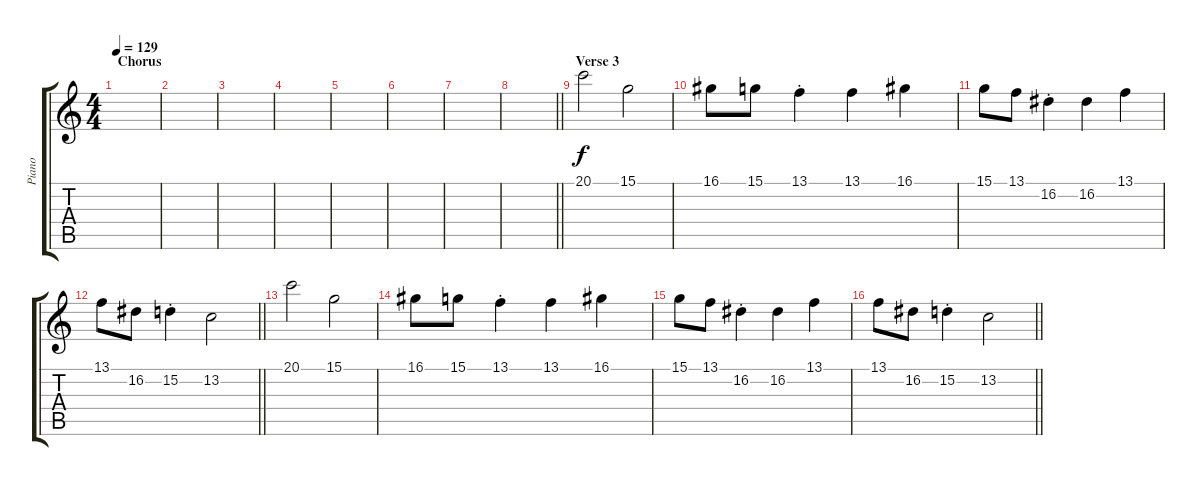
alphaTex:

\track ("Piano" "Piano") {instrument acousticgrandpiano}
\staff {score tabs}
\tuning (E4 B3 G3 D3 A2 E2) {hide}
\ts (4 4)
\section ("" "Chorus")
\tempo 129
\clef g2
\ks c
|
|
|
|
|
|
|
\barLineRight lightlight
|
\section ("" "Verse 3")
20.1.2{instrument acousticgrandpiano} 15.1.2 |
16.1.8 15.1.8 13.1{st}.4 13.1.4 16.1.4 |
15.1.8 13.1.8 16.2{st}.4 16.2.4 13.1.4 |
\barLineRight lightlight
13.1.8 16.2.8 15.2{st}.4 13.2.2 |
20.1.2 15.1.2 |
16.1.8 15.1.8 13.1{st}.4 13.1.4 16.1.4 |
15.1.8 13.1.8 16.2{st}.4 16.2.4 13.1.4 |
\barLineRight lightlight
13.1.8 16.2.8 15.2{st}.4 13.2.2
